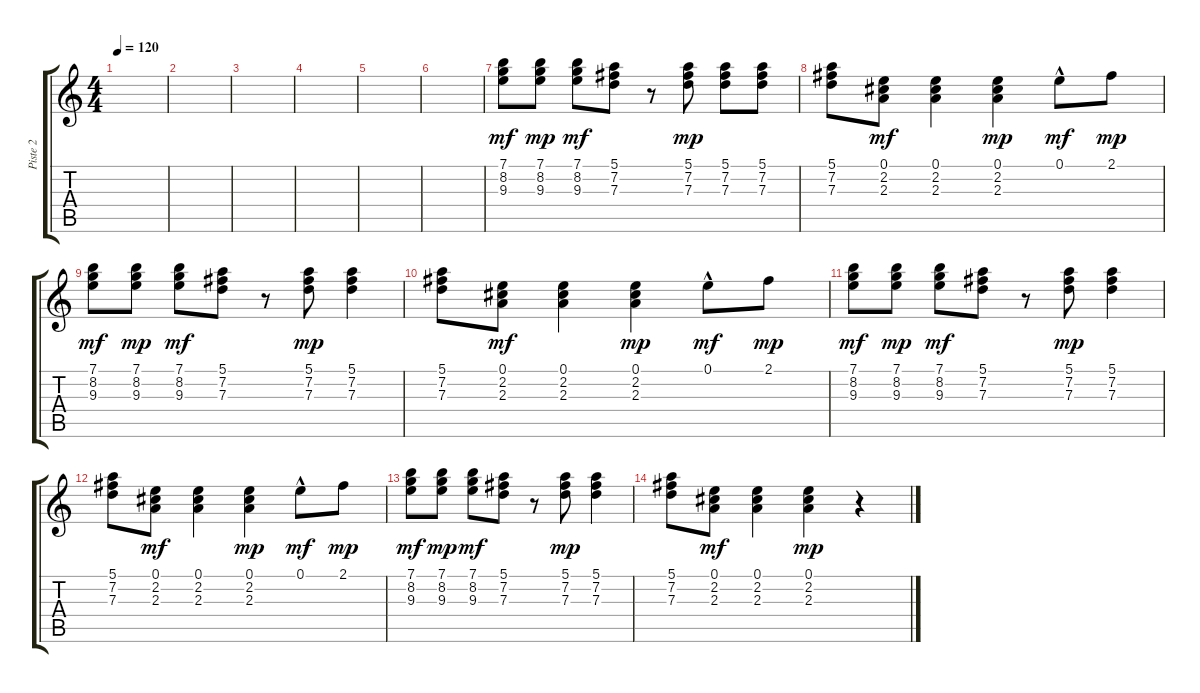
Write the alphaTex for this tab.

\track ("Piste 2" "Piste 2") {instrument acousticguitarnylon}
\staff {score tabs}
\tuning (E4 B3 G3 D3 A2 E2) {hide}
\ts (4 4)
\tempo 120
\clef g2
\ks c
|
|
|
|
|
|
(7.1 8.2 9.3).8{dy mf} (7.1 8.2 9.3).8{dy mp} (7.1 8.2 9.3).8{dy mf} (5.1 7.2 7.3).8 r.8 (5.1 7.2 7.3).8{dy mp} (5.1 7.2 7.3).8 (5.1 7.2 7.3).8 |
(5.1 7.2 7.3).8 (0.1 2.2 2.3).8{dy mf} (0.1 2.2 2.3).4 (0.1 2.2 2.3).4{dy mp} 0.1{hac}.8{dy mf} 2.1.8{dy mp} |
(7.1 8.2 9.3).8{dy mf} (7.1 8.2 9.3).8{dy mp} (7.1 8.2 9.3).8{dy mf} (5.1 7.2 7.3).8 r.8 (5.1 7.2 7.3).8{dy mp} (5.1 7.2 7.3).4 |
(5.1 7.2 7.3).8 (0.1 2.2 2.3).8{dy mf} (0.1 2.2 2.3).4 (0.1 2.2 2.3).4{dy mp} 0.1{hac}.8{dy mf} 2.1.8{dy mp} |
(7.1 8.2 9.3).8{dy mf} (7.1 8.2 9.3).8{dy mp} (7.1 8.2 9.3).8{dy mf} (5.1 7.2 7.3).8 r.8 (5.1 7.2 7.3).8{dy mp} (5.1 7.2 7.3).4 |
(5.1 7.2 7.3).8 (0.1 2.2 2.3).8{dy mf} (0.1 2.2 2.3).4 (0.1 2.2 2.3).4{dy mp} 0.1{hac}.8{dy mf} 2.1.8{dy mp} |
(7.1 8.2 9.3).8{dy mf} (7.1 8.2 9.3).8{dy mp} (7.1 8.2 9.3).8{dy mf} (5.1 7.2 7.3).8 r.8 (5.1 7.2 7.3).8{dy mp} (5.1 7.2 7.3).4 |
(5.1 7.2 7.3).8 (0.1 2.2 2.3).8{dy mf} (0.1 2.2 2.3).4 (0.1 2.2 2.3).4{dy mp} r.4
